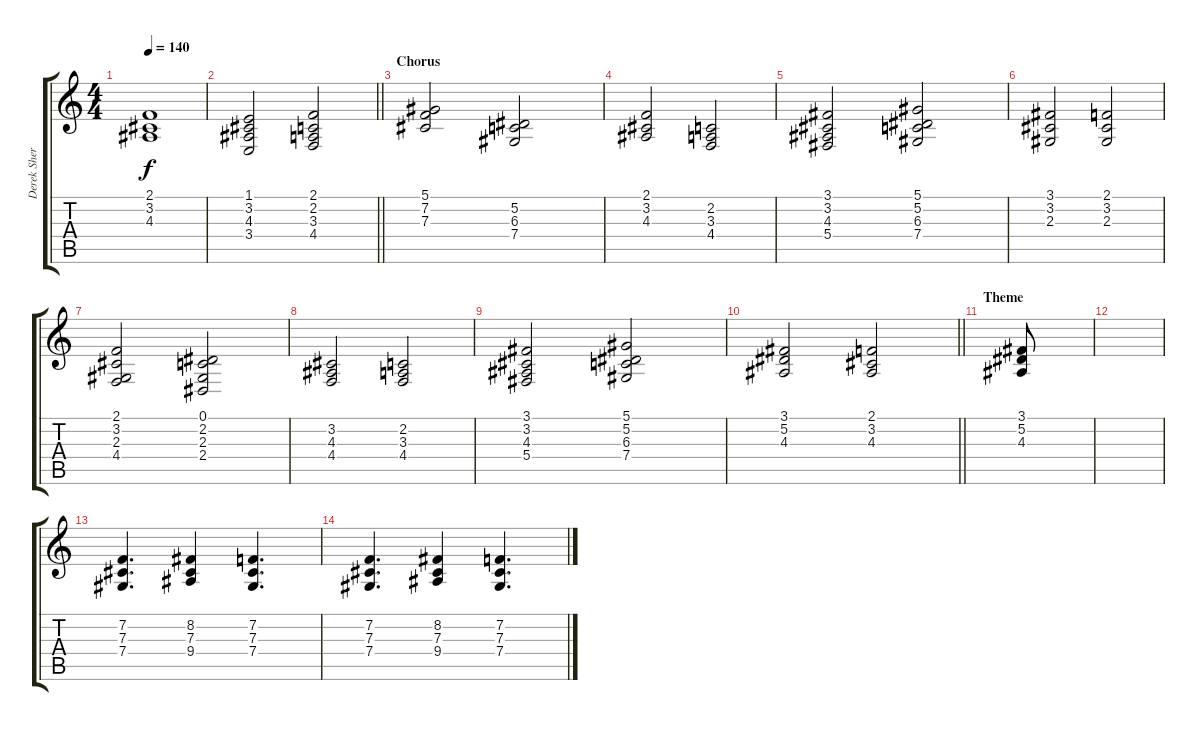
\track ("Derek Sherinian" "Derek Sher") {instrument choiraahs}
\staff {score tabs}
\tuning (Eb4 Bb3 Gb3 Db3 Ab2 Eb2) {hide}
\ts (4 4)
\tempo 140
\clef g2
\ks c
(2.1 3.2 4.3).1{dy f} |
\barLineRight lightlight
(1.1 3.2 4.3 3.4).2 (2.1 2.2 3.3 4.4).2 |
\section ("" "Chorus")
(5.1 7.2 7.3).2 (5.2 6.3 7.4).2 |
(2.1 3.2 4.3).2 (2.2 3.3 4.4).2 |
(3.1 3.2 4.3 5.4).2 (5.1 5.2 6.3 7.4).2 |
(3.1 3.2 2.3).2 (2.1 3.2 2.3).2 |
(2.1 3.2 2.3 4.4).2 (0.1 2.2 2.3 2.4).2 |
(3.2 4.3 4.4).2 (2.2 3.3 4.4).2 |
(3.1 3.2 4.3 5.4).2 (5.1 5.2 6.3 7.4).2 |
\barLineRight lightlight
(3.1 5.2 4.3).2 (2.1 3.2 4.3).2 |
\section ("" "Theme")
(3.1 5.2 4.3).8 |
|
(7.2 7.3 7.4).4{d} (8.2 7.3 9.4).4 (7.2 7.3 7.4).4{d} |
(7.2 7.3 7.4).4{d} (8.2 7.3 9.4).4 (7.2 7.3 7.4).4{d}
